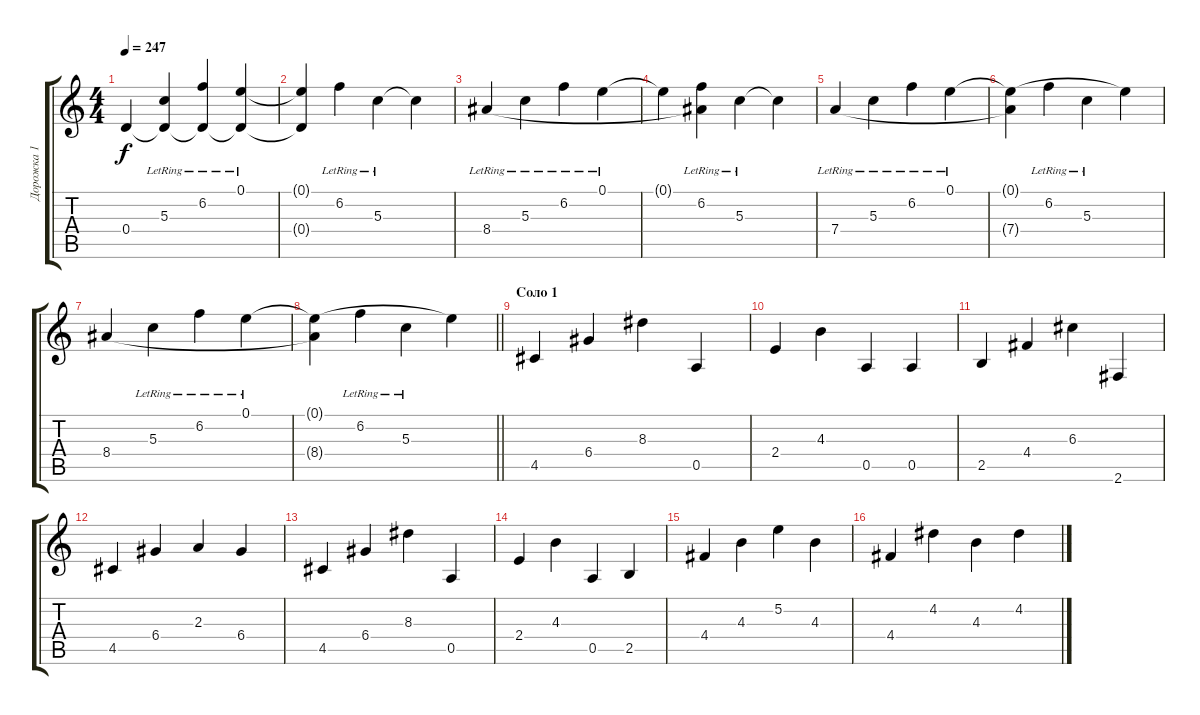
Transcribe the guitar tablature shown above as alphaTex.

\track ("Дорожка 1" "Дорожка 1") {instrument acousticguitarnylon}
\staff {score tabs}
\tuning (E4 B3 G3 D3 A2 E2) {hide}
\ts (4 4)
\tempo 247
\clef g2
\ks c
0.4.4{dy f} (5.3{lr} 0.4{t}).4 (6.2{lr} 0.4{t}).4 (0.1{lr} 0.4{t}).4 |
(0.1{t} 0.4{t}).4 6.2{lr}.4 5.3{lr}.4 5.3{t}.4 |
8.4{lr}.4 5.3{lr}.4 6.2{lr}.4 0.1{lr}.4 |
0.1{t}.4 (6.2{lr} 8.4{t}).4 5.3{lr}.4 5.3{t}.4 |
7.4{lr}.4 5.3{lr}.4 6.2{lr}.4 0.1{lr}.4 |
(0.1{t} 7.4{t}).4 6.2{lr}.4 5.3{lr}.4 0.1{t}.4 |
8.4.4 5.3{lr}.4 6.2{lr}.4 0.1{lr}.4 |
\barLineRight lightlight
(0.1{t} 8.4{t}).4 6.2{lr}.4 5.3{lr}.4 0.1{t}.4 |
\section ("" "Соло 1")
4.5.4 6.4.4 8.3.4 0.5.4 |
2.4.4 4.3.4 0.5.4 0.5.4 |
2.5.4 4.4.4 6.3.4 2.6.4 |
4.5.4 6.4.4 2.3.4 6.4.4 |
4.5.4 6.4.4 8.3.4 0.5.4 |
2.4.4 4.3.4 0.5.4 2.5.4 |
4.4.4 4.3.4 5.2.4 4.3.4 |
4.4.4 4.2.4 4.3.4 4.2.4
